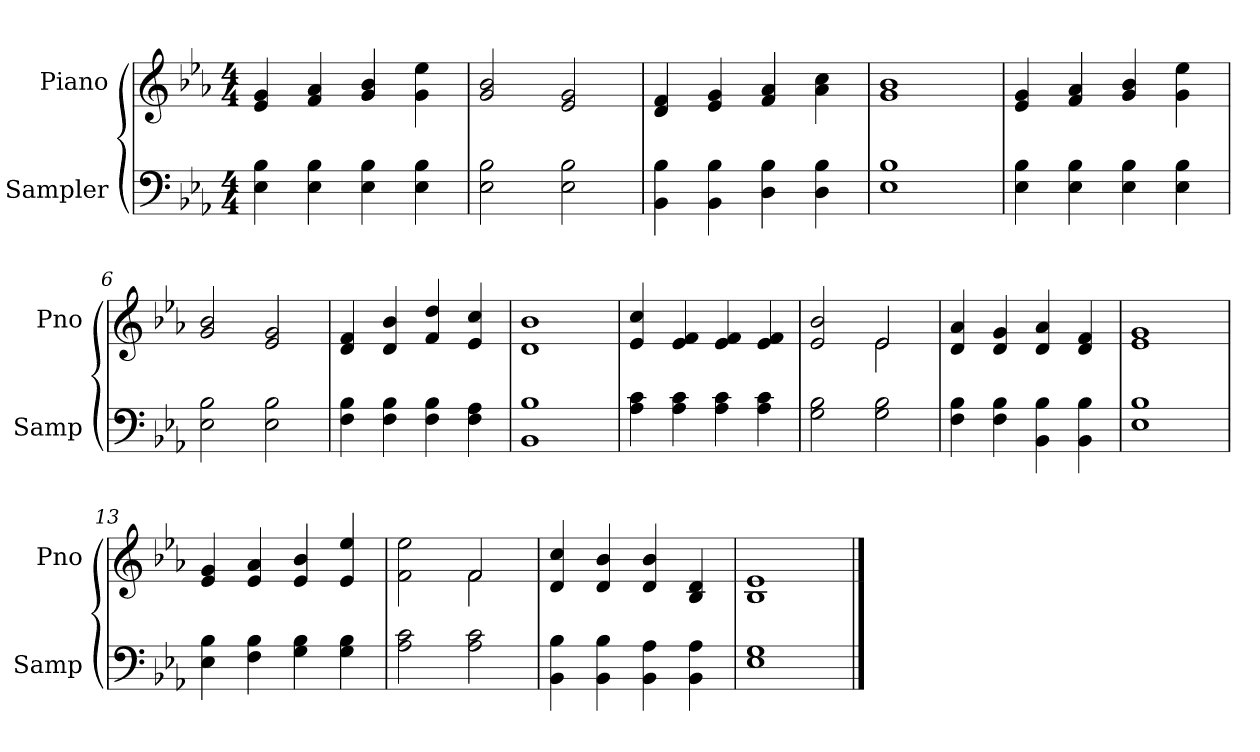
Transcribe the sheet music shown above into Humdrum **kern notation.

**kern	**kern
*part2	*part1
*staff2	*staff1
*I"Sampler	*I"Piano
*I'Samp	*I'Pno
*clefF4	*clefG2
*k[b-e-a-]	*k[b-e-a-]
*E-:	*E-:
*M4/4	*M4/4
=1	=1
4E- 4B-	4e- 4g
4E- 4B-	4f 4a-
4E- 4B-	4g 4b-
4E- 4B-	4g 4ee-
=2	=2
2E- 2B-	2g 2b-
2E- 2B-	2e- 2g
=3	=3
4BB- 4B-	4d 4f
4BB- 4B-	4e- 4g
4D 4B-	4f 4a-
4D 4B-	4a- 4cc
=4	=4
1E- 1B-	1g 1b-
=5	=5
4E- 4B-	4e- 4g
4E- 4B-	4f 4a-
4E- 4B-	4g 4b-
4E- 4B-	4g 4ee-
=6	=6
2E- 2B-	2g 2b-
2E- 2B-	2e- 2g
=7	=7
4F 4B-	4d 4f
4F 4B-	4d 4b-
4F 4B-	4f 4dd
4F 4A-	4e- 4cc
=8	=8
1BB- 1B-	1d 1b-
=9	=9
4A- 4c	4e- 4cc
4A- 4c	4e- 4f
4A- 4c	4e- 4f
4A- 4c	4e- 4f
=10	=10
*	*^
2G 2B-	2e- 2b-	2ryy
2G 2B-	2e-/	2e-
*	*v	*v
=11	=11
4F 4B-	4d 4a-
4F 4B-	4d 4g
4BB- 4B-	4d 4a-
4BB- 4B-	4d 4f
=12	=12
1E- 1B-	1e- 1g
=13	=13
4E- 4B-	4e- 4g
4F 4B-	4e- 4a-
4G 4B-	4e- 4b-
4G 4B-	4e- 4ee-
=14	=14
*	*^
2A- 2c	2f 2ee-	2ryy
2A- 2c	2f/	2f
*	*v	*v
=15	=15
4BB- 4B-	4d 4cc
4BB- 4B-	4d 4b-
4BB- 4A-	4d 4b-
4BB- 4A-	4B- 4d
=16	=16
1E- 1G	1B- 1e-
==	==
*-	*-
